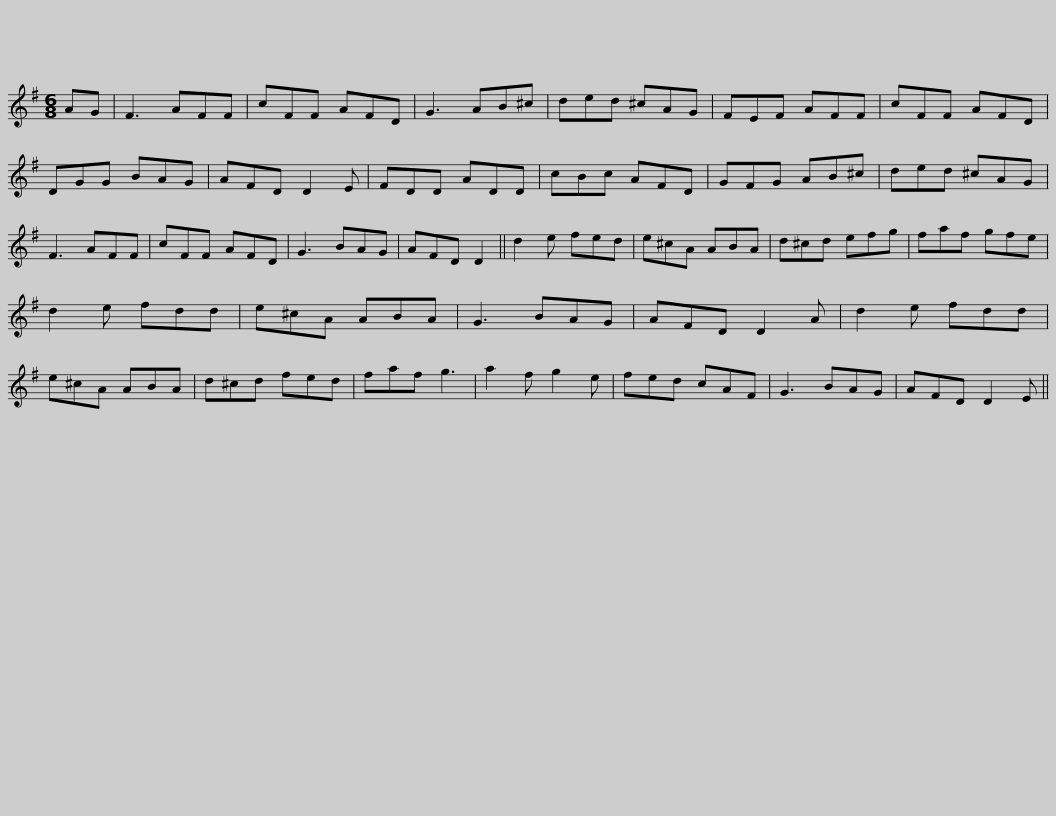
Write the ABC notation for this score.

X:1
L:1/8
M:6/8
I:linebreak $
K:G
V:1 treble
V:1
 AG | F3 AFF | cFF AFD | G3 AB^c | ded ^cAG | %5
 FEF AFF | cFF AFD | DGG BAG |$ AFD D2 E | FDD ADD | %10
 cBc AFD | GFG AB^c | ded ^cAG | F3 AFF | cFF AFD | %15
 G3 BAG |$ AFD D2 || d2 e fed | e^cA ABA | d^cd efg | %20
 faf gfe | d2 e fdd | e^cA ABA | G3 BAG |$ AFD D2 A | %25
 d2 e fdd | e^cA ABA | d^cd fed | faf g3 | a2 f g2 e | %30
 fed cAF | G3 BAG |$ AFD D2 E || %33
